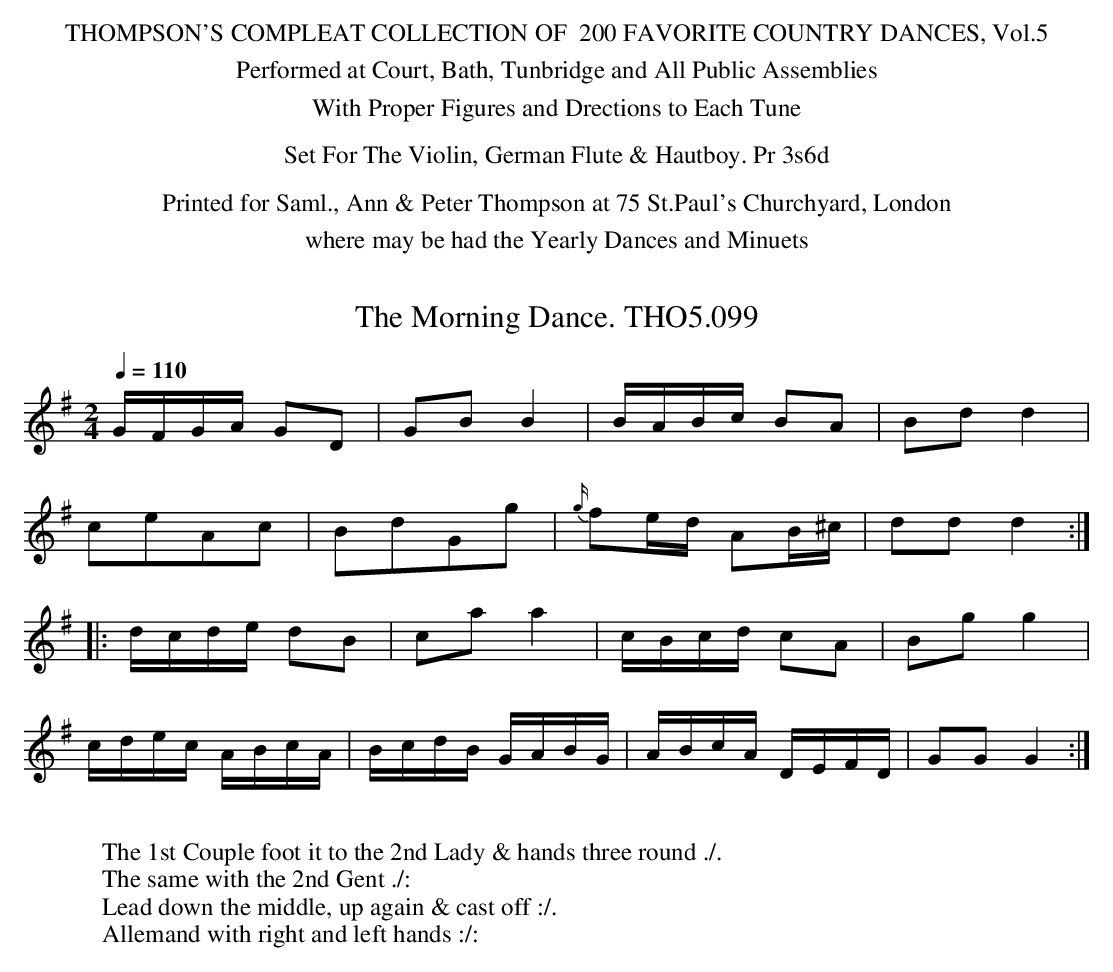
X:1
T:Morning Dance. THO5.099, The
M:2/4
L:1/8
Q:1/4=110
K:G
G/F/G/A/ GD|GB B2|B/A/B/c/ BA|Bd d2|
ceAc|BdGg|{g/}fe/d/ AB/^c/|dd d2:|
|:d/c/d/e/ dB|ca a2|c/B/c/d/ cA|Bg g2|
c/d/e/c/ A/B/c/A/|B/c/d/B/ G/A/B/G/|A/B/c/A/ D/E/F/D/|GG G2:|
W:
W:The 1st Couple foot it to the 2nd Lady & hands three round ./.
W:The same with the 2nd Gent ./:
W:Lead down the middle, up again & cast off :/.
W:Allemand with right and left hands :/:
